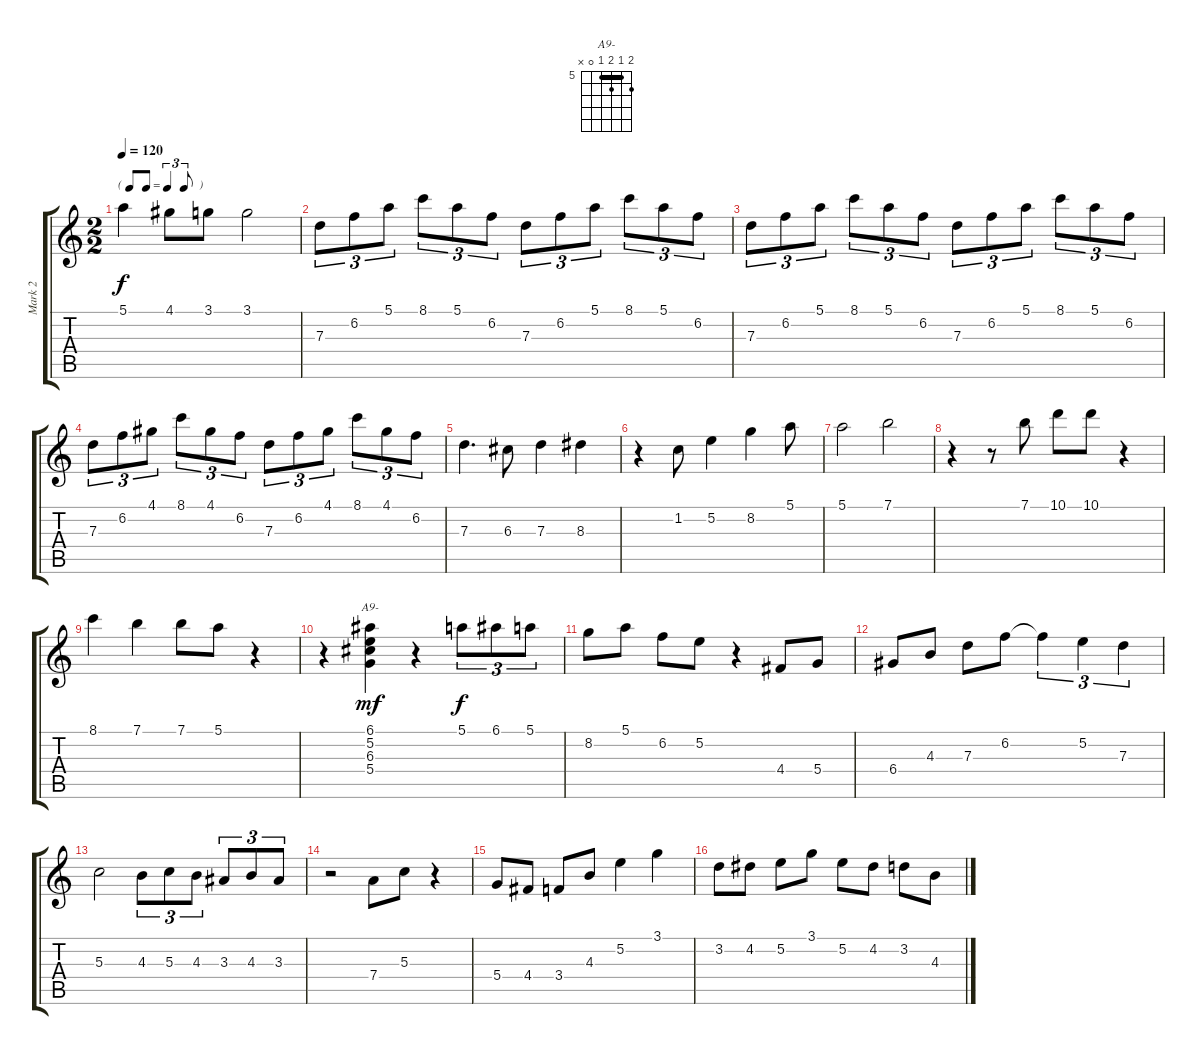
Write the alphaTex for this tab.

\track ("Mark 2" "Mark 2") {instrument electricguitarclean}
\staff {score tabs}
\tuning (E4 B3 G3 D3 A2 E2) {hide}
\chord ("A9-" 6 5 6 5 0 x) {firstfret 5 barre 5}
\ts (2 2)
\tf triplet8th
\tempo 120
\clef g2
\ks c
5.1.4{dy f} 4.1.8 3.1.8 3.1.2 |
7.3.8{tu (3 2)} 6.2.8{tu (3 2)} 5.1.8{tu (3 2)} 8.1.8{tu (3 2)} 5.1.8{tu (3 2)} 6.2.8{tu (3 2)} 7.3.8{tu (3 2)} 6.2.8{tu (3 2)} 5.1.8{tu (3 2)} 8.1.8{tu (3 2)} 5.1.8{tu (3 2)} 6.2.8{tu (3 2)} |
7.3.8{tu (3 2)} 6.2.8{tu (3 2)} 5.1.8{tu (3 2)} 8.1.8{tu (3 2)} 5.1.8{tu (3 2)} 6.2.8{tu (3 2)} 7.3.8{tu (3 2)} 6.2.8{tu (3 2)} 5.1.8{tu (3 2)} 8.1.8{tu (3 2)} 5.1.8{tu (3 2)} 6.2.8{tu (3 2)} |
7.3.8{tu (3 2)} 6.2.8{tu (3 2)} 4.1.8{tu (3 2)} 8.1.8{tu (3 2)} 4.1.8{tu (3 2)} 6.2.8{tu (3 2)} 7.3.8{tu (3 2)} 6.2.8{tu (3 2)} 4.1.8{tu (3 2)} 8.1.8{tu (3 2)} 4.1.8{tu (3 2)} 6.2.8{tu (3 2)} |
7.3.4{d} 6.3.8 7.3.4 8.3.4 |
r.4 1.2.8 5.2.4 8.2.4 5.1.8 |
5.1.2 7.1.2 |
r.4 r.8 7.1.8 10.1.8 10.1.8 r.4 |
8.1.4 7.1.4 7.1.8 5.1.8 r.4 |
r.4 (6.1 5.2 6.3 5.4).4{ch "A9-" dy mf} r.4 5.1.8{tu (3 2) dy f} 6.1.8{tu (3 2)} 5.1.8{tu (3 2)} |
8.2.8 5.1.8 6.2.8 5.2.8 r.4 4.4.8 5.4.8 |
6.4.8 4.3.8 7.3.8 6.2.8 6.2{t}.4{tu (3 2)} 5.2.4{tu (3 2)} 7.3.4{tu (3 2)} |
5.3.2 4.3.8{tu (3 2)} 5.3.8{tu (3 2)} 4.3.8{tu (3 2)} 3.3.8{tu (3 2)} 4.3.8{tu (3 2)} 3.3.8{tu (3 2)} |
r.2 7.4.8 5.3.8 r.4 |
5.4.8 4.4.8 3.4.8 4.3.8 5.2.4 3.1.4 |
3.2.8 4.2.8 5.2.8 3.1.8 5.2.8 4.2.8 3.2.8 4.3.8
